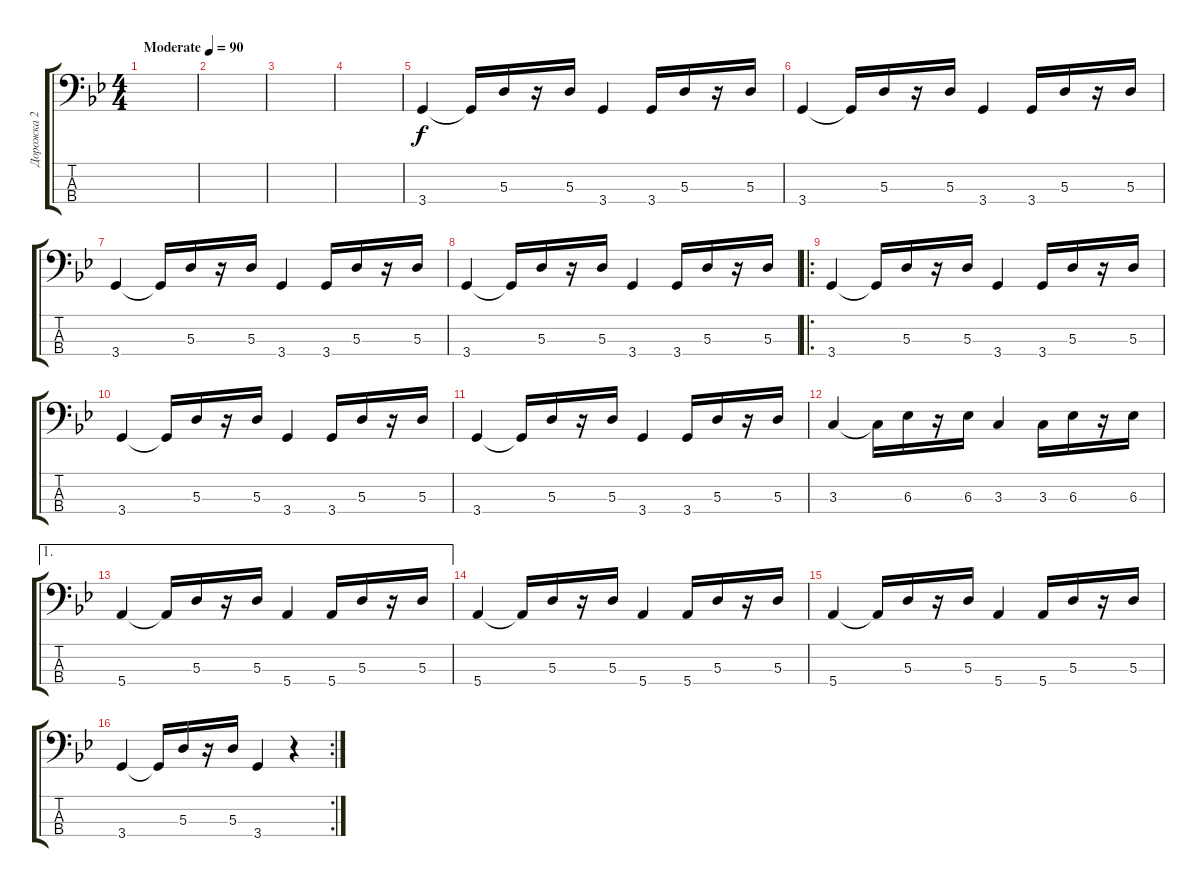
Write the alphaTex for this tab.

\track ("Дорожка 2" "Дорожка 2") {instrument electricbassfinger}
\staff {score tabs}
\tuning (G2 D2 A1 E1) {hide}
\ts (4 4)
\tempo (90 "Moderate")
\clef f4
\ks bb
|
|
|
|
3.4.4 3.4{t}.16 5.3.16 r.16 5.3.16 3.4.4 3.4.16 5.3.16 r.16 5.3.16 |
3.4.4 3.4{t}.16 5.3.16 r.16 5.3.16 3.4.4 3.4.16 5.3.16 r.16 5.3.16 |
3.4.4 3.4{t}.16 5.3.16 r.16 5.3.16 3.4.4 3.4.16 5.3.16 r.16 5.3.16 |
3.4.4 3.4{t}.16 5.3.16 r.16 5.3.16 3.4.4 3.4.16 5.3.16 r.16 5.3.16 |
\ro
3.4.4 3.4{t}.16 5.3.16 r.16 5.3.16 3.4.4 3.4.16 5.3.16 r.16 5.3.16 |
3.4.4 3.4{t}.16 5.3.16 r.16 5.3.16 3.4.4 3.4.16 5.3.16 r.16 5.3.16 |
3.4.4 3.4{t}.16 5.3.16 r.16 5.3.16 3.4.4 3.4.16 5.3.16 r.16 5.3.16 |
3.3.4 3.3{t}.16 6.3.16 r.16 6.3.16 3.3.4 3.3.16 6.3.16 r.16 6.3.16 |
\ae 1
5.4.4 5.4{t}.16 5.3.16 r.16 5.3.16 5.4.4 5.4.16 5.3.16 r.16 5.3.16 |
5.4.4 5.4{t}.16 5.3.16 r.16 5.3.16 5.4.4 5.4.16 5.3.16 r.16 5.3.16 |
5.4.4 5.4{t}.16 5.3.16 r.16 5.3.16 5.4.4 5.4.16 5.3.16 r.16 5.3.16 |
\rc 2
3.4.4 3.4{t}.16 5.3.16 r.16 5.3.16 3.4.4 r.4
